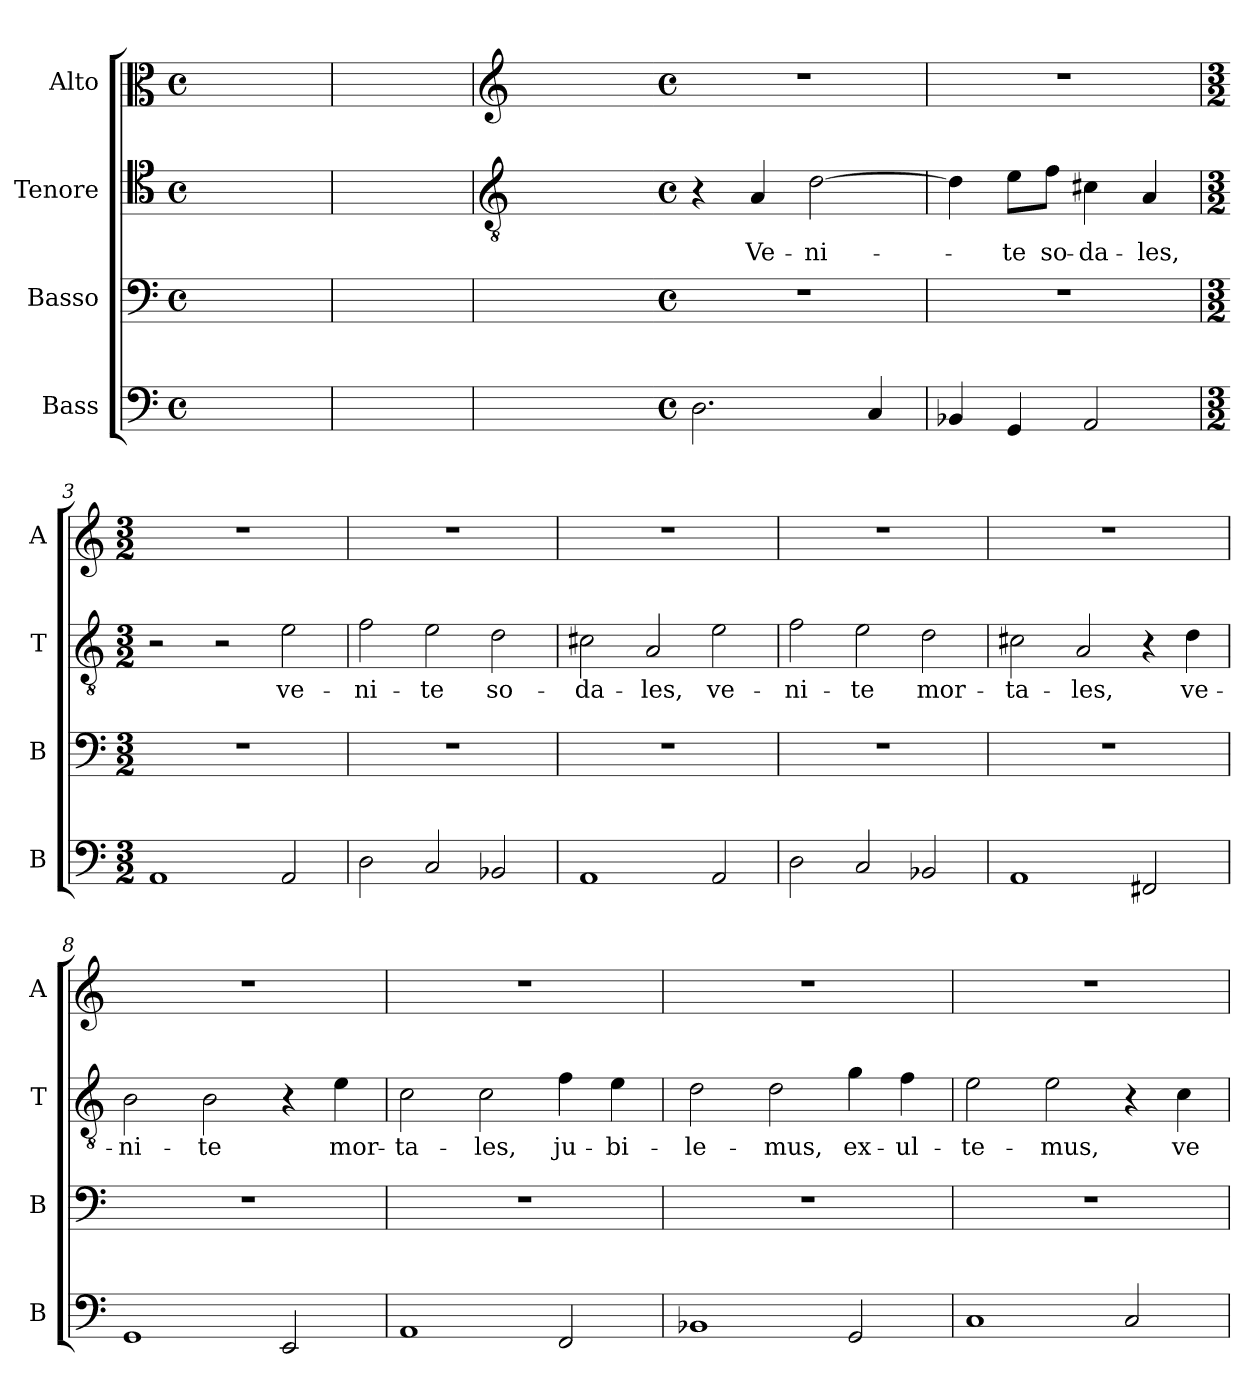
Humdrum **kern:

**kern	**kern	**kern	**text	**kern
*part4	*part3	*part2	*part2	*part1
*staff4	*staff3	*staff2	*staff2	*staff1
*I"Bass	*I"Basso	*I"Tenore	*	*I"Alto
*I'B	*I'B	*I'T	*	*I'A
*clefF4	*clefF4	*clefC4	*	*clefC3
*k[]	*k[]	*k[]	*	*k[]
*C:	*C:	*C:	*	*C:
*M4/4	*M4/4	*M4/4	*	*M4/4
*met(c)	*met(c)	*met(c)	*	*met(c)
=	=	=	=	=
1ryy	1ryy	1ryy	.	1ryy
=1X	=1X	=1X	=1X	=1X
1ryy	1ryy	1ryy	.	1ryy
=2X	=2X	=2X	=2X	=2X
*	*	*clefGv2	*	*clefG2
*k[]	*k[]	*k[]	*	*k[]
*C:	*C:	*C:	*	*C:
1ryy	1ryy	1ryy	.	1ryy
=1-	=1-	=1-	=1-	=1-
*M4/4	*M4/4	*M4/4	*	*M4/4
*met(c)	*met(c)	*met(c)	*	*met(c)
2.D\	1r	4r	.	1r
!	!	!	!LO:LY:b	!
.	.	4A/	Ve-	.
!	!	!	!LO:LY:b	!
.	.	[2d\	-ni-	.
4C/	.	.	.	.
=2	=2	=2	=2	=2
4BB-X/	1r	4d\]	.	1r
!	!	!	!LO:LY:b	!
4GG/	.	8e\L	-te	.
!	!	!	!LO:LY:b	!
.	.	8f\J	so-	.
!	!	!	!LO:LY:b	!
2AA/	.	4c#X\	-da-	.
!	!	!	!LO:LY:b	!
.	.	4A/	-les,	.
=3	=3	=3	=3	=3
*M3/2	*M3/2	*M3/2	*	*M3/2
1AA	1.r	2r	.	1.r
.	.	2r	.	.
!	!	!	!LO:LY:b	!
2AA/	.	2e\	ve-	.
=4	=4	=4	=4	=4
!	!	!	!LO:LY:b	!
2D\	1.r	2f\	-ni-	1.r
!	!	!	!LO:LY:b	!
2C/	.	2e\	-te	.
!	!	!	!LO:LY:b	!
2BB-X/	.	2d\	so-	.
=5	=5	=5	=5	=5
!	!	!	!LO:LY:b	!
1AA	1.r	2c#X\	-da-	1.r
!	!	!	!LO:LY:b	!
.	.	2A/	-les,	.
!	!	!	!LO:LY:b	!
2AA/	.	2e\	ve-	.
!!LO:LB:g=z
=6	=6	=6	=6	=6
!	!	!	!LO:LY:b	!
2D\	1.r	2f\	-ni-	1.r
!	!	!	!LO:LY:b	!
2C/	.	2e\	-te	.
!	!	!	!LO:LY:b	!
2BB-X/	.	2d\	mor-	.
=7	=7	=7	=7	=7
!	!	!	!LO:LY:b	!
1AA	1.r	2c#X\	-ta-	1.r
!	!	!	!LO:LY:b	!
.	.	2A/	-les,	.
2FF#X/	.	4r	.	.
!	!	!	!LO:LY:b	!
.	.	4d\	ve-	.
=8	=8	=8	=8	=8
!	!	!	!LO:LY:b	!
1GG	1.r	2B\	-ni-	1.r
!	!	!	!LO:LY:b	!
.	.	2B\	-te	.
2EE/	.	4r	.	.
!	!	!	!LO:LY:b	!
.	.	4e\	mor-	.
=9	=9	=9	=9	=9
!	!	!	!LO:LY:b	!
1AA	1.r	2c\	-ta-	1.r
!	!	!	!LO:LY:b	!
.	.	2c\	-les,	.
!	!	!	!LO:LY:b	!
2FF/	.	4f\	ju-	.
!	!	!	!LO:LY:b	!
.	.	4e\	-bi-	.
=10	=10	=10	=10	=10
!	!	!	!LO:LY:b	!
1BB-X	1.r	2d\	-le-	1.r
!	!	!	!LO:LY:b	!
.	.	2d\	-mus,	.
!	!	!	!LO:LY:b	!
2GG/	.	4g\	ex-	.
!	!	!	!LO:LY:b	!
.	.	4f\	-ul-	.
=11	=11	=11	=11	=11
!	!	!	!LO:LY:b	!
1C	1.r	2e\	-te-	1.r
!	!	!	!LO:LY:b	!
.	.	2e\	-mus,	.
2C/	.	4r	.	.
!	!	!	!LO:LY:b	!
.	.	4c\	ve-	.
=	=	=	=	=
*-	*-	*-	*-	*-
